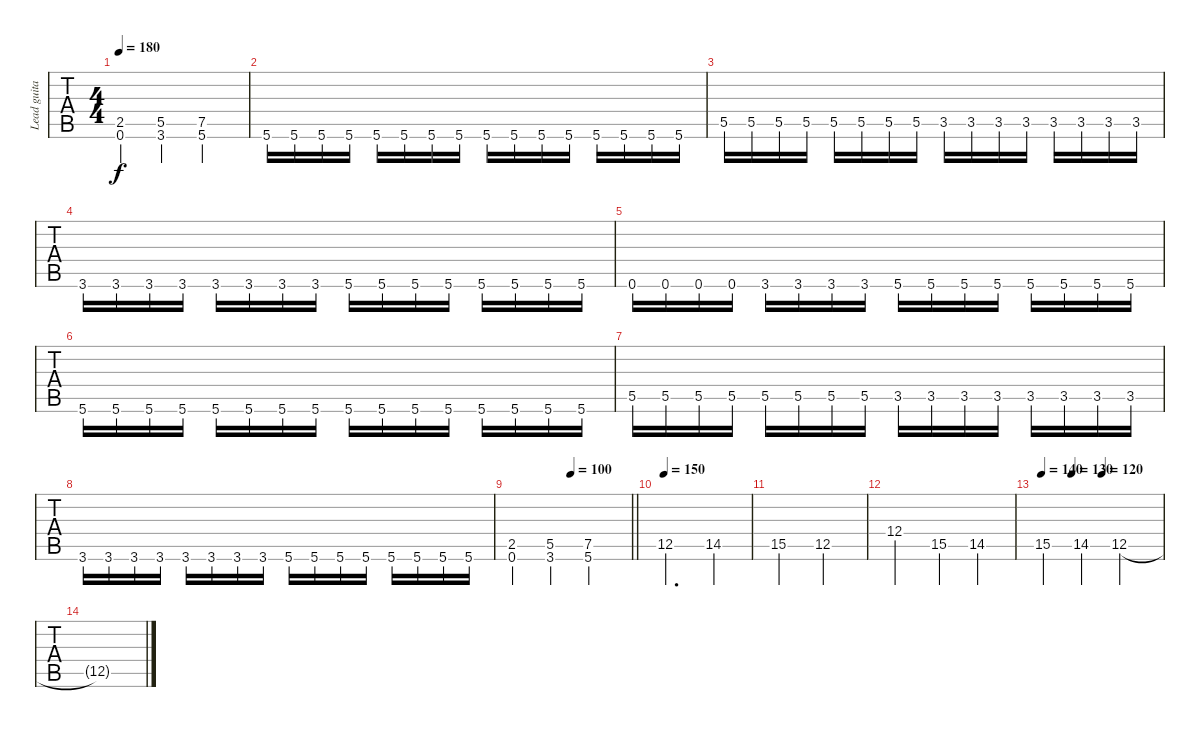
\track ("Lead guitar" "Lead guita") {instrument overdrivenguitar}
\staff {tabs}
\tuning (D4 A3 F3 C3 G2 D2) {hide}
\ts (4 4)
\tempo 180
\clef g2
\ks c
(2.5 0.6).4{dy f} (5.5 3.6).4 (7.5 5.6).2 |
5.6.16 5.6.16 5.6.16 5.6.16 5.6.16 5.6.16 5.6.16 5.6.16 5.6.16 5.6.16 5.6.16 5.6.16 5.6.16 5.6.16 5.6.16 5.6.16 |
5.5.16 5.5.16 5.5.16 5.5.16 5.5.16 5.5.16 5.5.16 5.5.16 3.5.16 3.5.16 3.5.16 3.5.16 3.5.16 3.5.16 3.5.16 3.5.16 |
3.6.16 3.6.16 3.6.16 3.6.16 3.6.16 3.6.16 3.6.16 3.6.16 5.6.16 5.6.16 5.6.16 5.6.16 5.6.16 5.6.16 5.6.16 5.6.16 |
0.6.16 0.6.16 0.6.16 0.6.16 3.6.16 3.6.16 3.6.16 3.6.16 5.6.16 5.6.16 5.6.16 5.6.16 5.6.16 5.6.16 5.6.16 5.6.16 |
5.6.16 5.6.16 5.6.16 5.6.16 5.6.16 5.6.16 5.6.16 5.6.16 5.6.16 5.6.16 5.6.16 5.6.16 5.6.16 5.6.16 5.6.16 5.6.16 |
5.5.16 5.5.16 5.5.16 5.5.16 5.5.16 5.5.16 5.5.16 5.5.16 3.5.16 3.5.16 3.5.16 3.5.16 3.5.16 3.5.16 3.5.16 3.5.16 |
3.6.16 3.6.16 3.6.16 3.6.16 3.6.16 3.6.16 3.6.16 3.6.16 5.6.16 5.6.16 5.6.16 5.6.16 5.6.16 5.6.16 5.6.16 5.6.16 |
\tempo (100 0.5)
\barLineRight lightlight
(2.5 0.6).4 (5.5 3.6).4 (7.5 5.6).2 |
\tempo 150
12.5.2{d} 14.5.4 |
15.5.2 12.5.2 |
12.4.2 15.5.4 14.5.4 |
\tempo 140
\tempo (130 0.25)
\tempo (120 0.5)
15.5.4 14.5.4 12.5.2 |
12.5{t}.1
